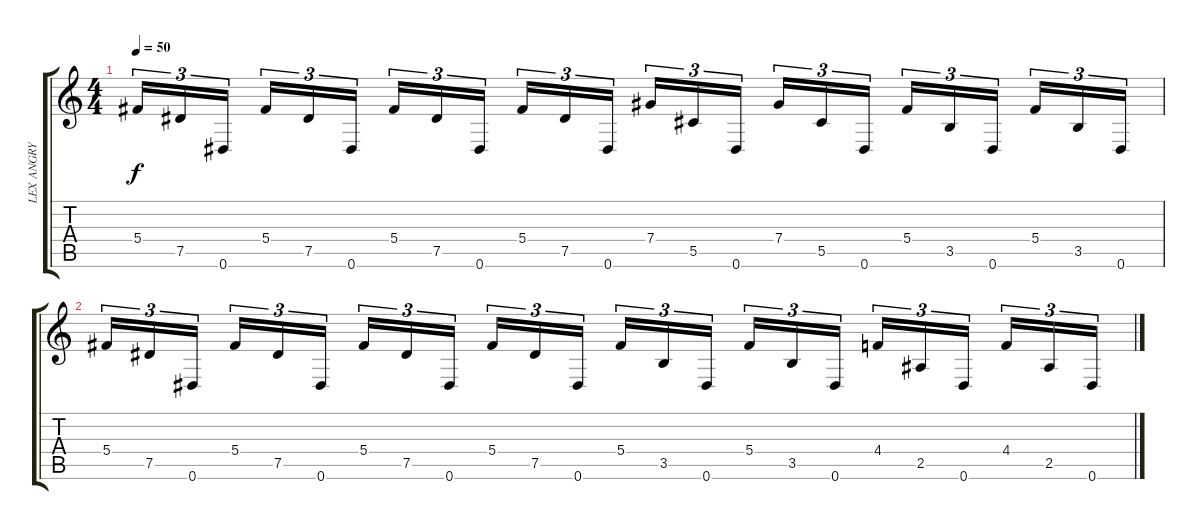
\track ("LEX ANGRY" "LEX ANGRY") {instrument distortionguitar}
\staff {score tabs}
\tuning (Eb4 Bb3 Gb3 Db3 Ab2 Eb2) {hide}
\ts (4 4)
\tempo 50
\clef g2
\ks c
5.4.16{tu (3 2) dy f volume 0 instrument acousticguitarnylon} 7.5.16{tu (3 2)} 0.6.16{tu (3 2) beam splitsecondary} 5.4.16{tu (3 2)} 7.5.16{tu (3 2)} 0.6.16{tu (3 2)} 5.4.16{tu (3 2)} 7.5.16{tu (3 2)} 0.6.16{tu (3 2) beam splitsecondary} 5.4.16{tu (3 2)} 7.5.16{tu (3 2)} 0.6.16{tu (3 2)} 7.4.16{tu (3 2)} 5.5.16{tu (3 2)} 0.6.16{tu (3 2) beam splitsecondary} 7.4.16{tu (3 2)} 5.5.16{tu (3 2)} 0.6.16{tu (3 2)} 5.4.16{tu (3 2)} 3.5.16{tu (3 2)} 0.6.16{tu (3 2) beam splitsecondary} 5.4.16{tu (3 2)} 3.5.16{tu (3 2)} 0.6.16{tu (3 2)} |
5.4.16{tu (3 2)} 7.5.16{tu (3 2)} 0.6.16{tu (3 2) beam splitsecondary} 5.4.16{tu (3 2)} 7.5.16{tu (3 2)} 0.6.16{tu (3 2)} 5.4.16{tu (3 2)} 7.5.16{tu (3 2)} 0.6.16{tu (3 2) beam splitsecondary} 5.4.16{tu (3 2)} 7.5.16{tu (3 2)} 0.6.16{tu (3 2)} 5.4.16{tu (3 2)} 3.5.16{tu (3 2)} 0.6.16{tu (3 2) beam splitsecondary} 5.4.16{tu (3 2)} 3.5.16{tu (3 2)} 0.6.16{tu (3 2)} 4.4.16{tu (3 2)} 2.5.16{tu (3 2)} 0.6.16{tu (3 2) beam splitsecondary} 4.4.16{tu (3 2)} 2.5.16{tu (3 2)} 0.6.16{tu (3 2)}
